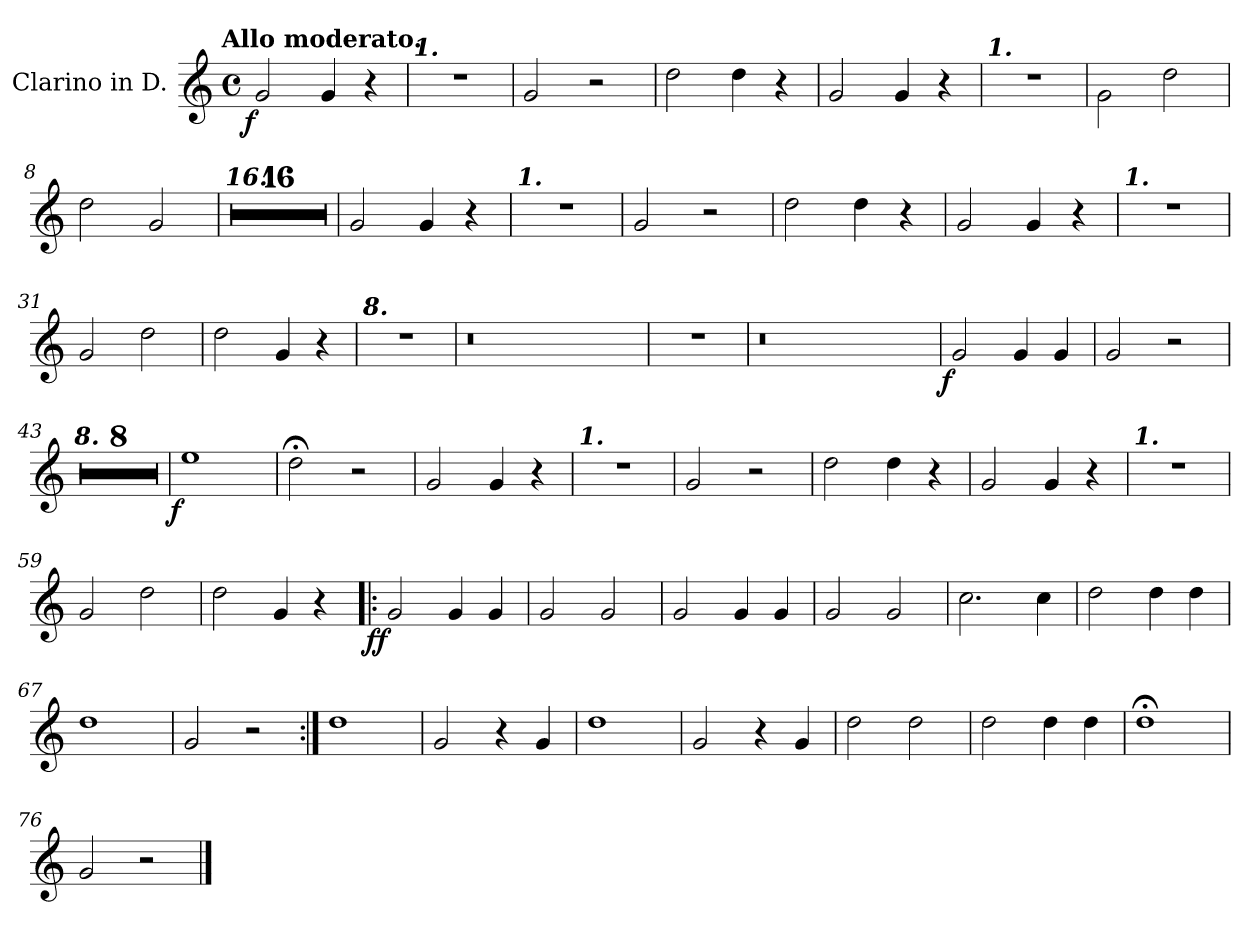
**kern	**dynam
*part1	*part1
*staff1	*staff1
*I"Clarino in D.	*
*clefG2	*
*ITrd-1c-2	*
*k[f#c#]	*
!!LO:TX:omd:t=Allo moderato.
*M4/4	*
*met(c)	*
=1	=1
!	!LO:DY:b:rj
2a/	f
4a/	.
4r	.
=2	=2
!LO:TX:a:Bi:t=1.	!
1r	.
=3	=3
2a/	.
2r	.
=4	=4
2ee\	.
4ee\	.
4r	.
=5	=5
2a/	.
4a/	.
4r	.
=6	=6
!LO:TX:a:Bi:t=1.	!
1r	.
=7	=7
2a\	.
2ee\	.
=8	=8
2ee\	.
2a/	.
=9	=9
!LO:TX:a:Bi:t=16.	!
1r	.
=10	=10
1r	.
=11	=11
1r	.
=12	=12
1r	.
=13	=13
1r	.
=14	=14
1r	.
=15	=15
1r	.
=16	=16
1r	.
=17	=17
1r	.
=18	=18
1r	.
=19	=19
1r	.
=20	=20
1r	.
=21	=21
1r	.
=22	=22
1r	.
=23	=23
1r	.
=24	=24
1r	.
=25	=25
2a/	.
4a/	.
4r	.
=26	=26
!LO:TX:a:Bi:t=1.	!
1r	.
=27	=27
2a/	.
2r	.
=28	=28
2ee\	.
4ee\	.
4r	.
=29	=29
2a/	.
4a/	.
4r	.
=30	=30
!LO:TX:a:Bi:t=1.	!
1r	.
=31	=31
2a/	.
2ee\	.
=32	=32
2ee\	.
4a/	.
4r	.
=33	=33
!LO:TX:a:Bi:t=8.	!
1r	.
=34	=34
0.r	.
=37	=37
1r	.
=38	=38
0.r	.
=41	=41
!	!LO:DY:b:rj
2a/	f
4a/	.
4a/	.
=42	=42
2a/	.
2r	.
=43	=43
!LO:TX:a:Bi:t=8.	!
1r	.
=44	=44
1r	.
=45	=45
1r	.
=46	=46
1r	.
=47	=47
1r	.
=48	=48
1r	.
=49	=49
1r	.
=50	=50
1r	.
=51	=51
!	!LO:DY:b:rj
1ff#	f
=52	=52
2ee;<\	.
2r	.
=53	=53
2a/	.
4a/	.
4r	.
=54	=54
!LO:TX:a:Bi:t=1.	!
1r	.
=55	=55
2a/	.
2r	.
=56	=56
2ee\	.
4ee\	.
4r	.
=57	=57
2a/	.
4a/	.
4r	.
=58	=58
!LO:TX:a:Bi:t=1.	!
1r	.
=59	=59
2a/	.
2ee\	.
=60	=60
2ee\	.
4a/	.
4r	.
=61!|:	=61!|:
!	!LO:DY:b:rj
2a/	ff
4a/	.
4a/	.
=62	=62
2a/	.
2a/	.
=63	=63
2a/	.
4a/	.
4a/	.
=64	=64
2a/	.
2a/	.
=65	=65
2.dd\	.
4dd\	.
=66	=66
2ee\	.
4ee\	.
4ee\	.
=67	=67
1ee	.
=68	=68
2a/	.
2r	.
=69:|!	=69:|!
1ee	.
=70	=70
2a/	.
4r	.
4a/	.
=71	=71
1ee	.
=72	=72
2a/	.
4r	.
4a/	.
=73	=73
2ee\	.
2ee\	.
=74	=74
2ee\	.
4ee\	.
4ee\	.
=75	=75
1ee;<	.
=76	=76
2a/	.
2r	.
==	==
*-	*-
